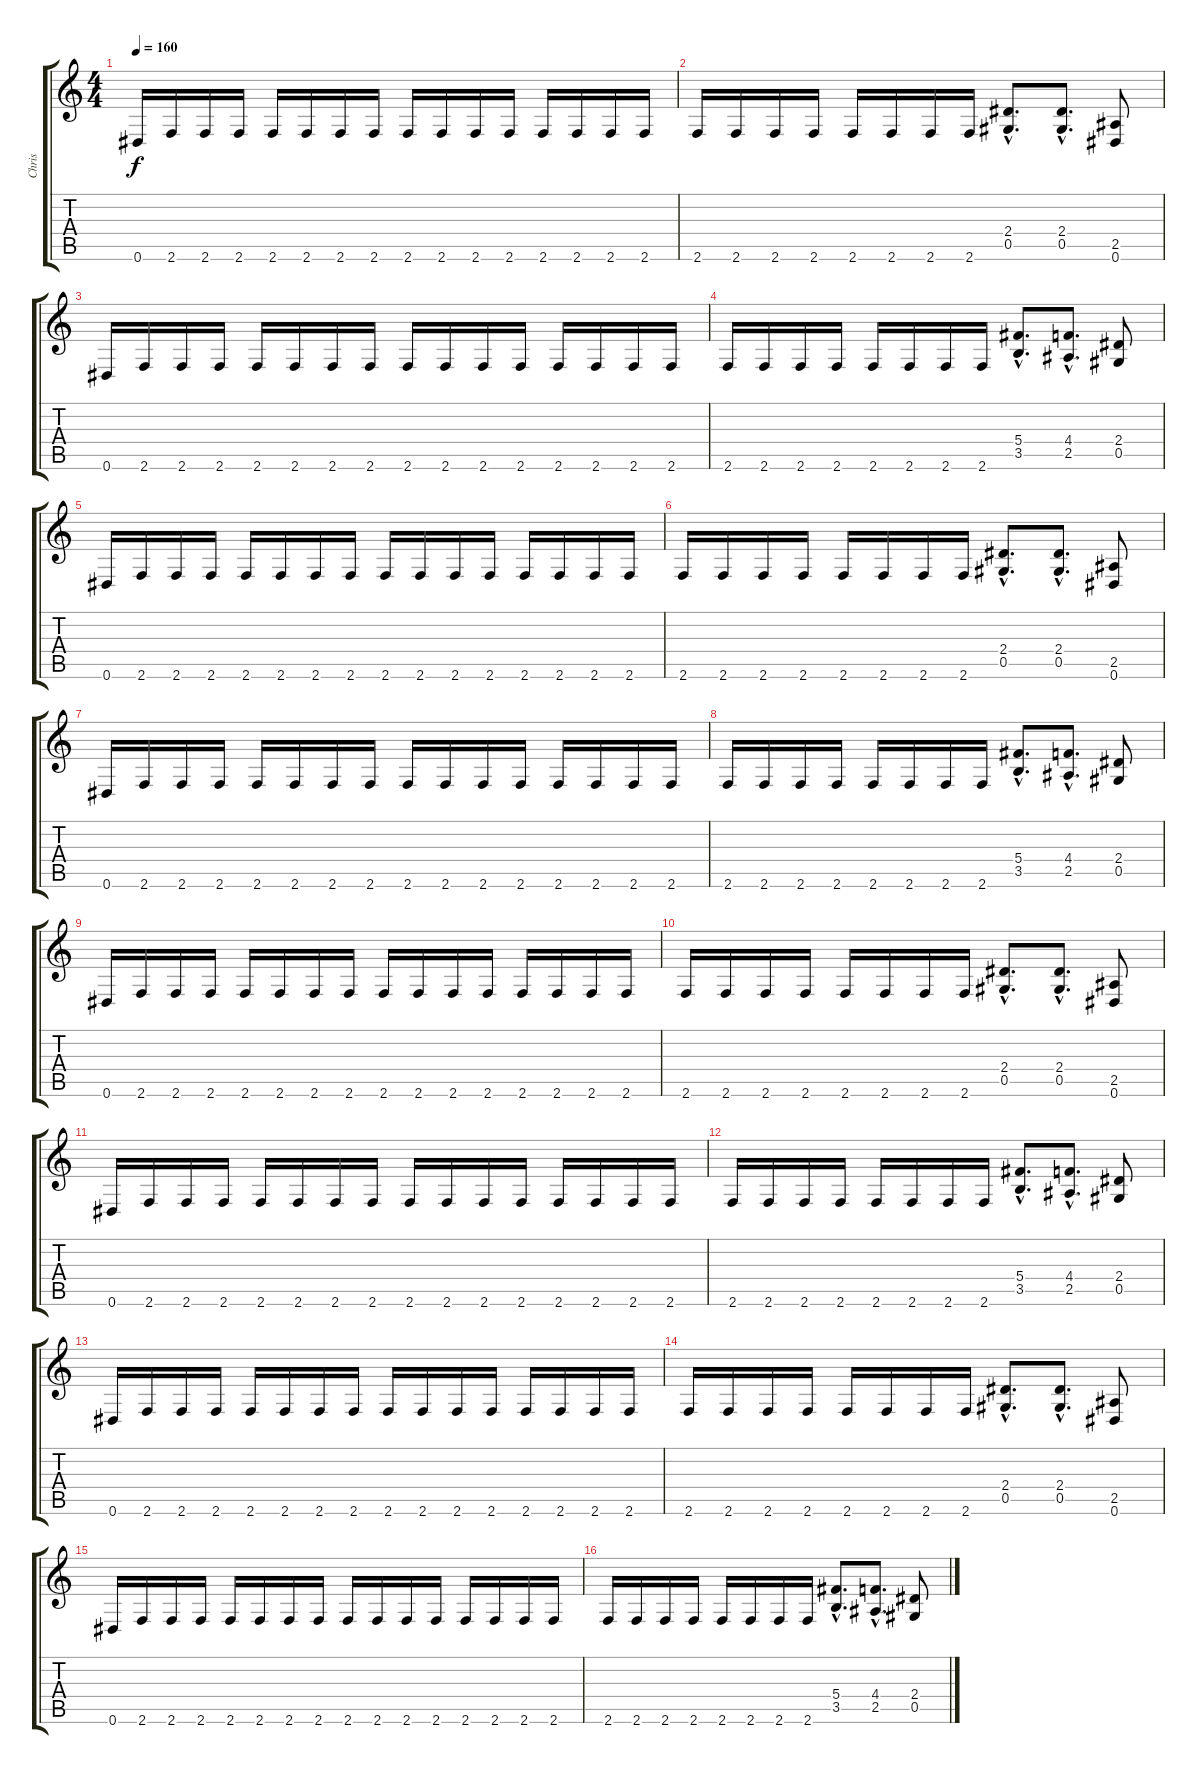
\track ("Chris" "Chris") {instrument distortionguitar}
\staff {score tabs}
\tuning (Eb4 Bb3 Gb3 Db3 Ab2 Eb2) {hide}
\ts (4 4)
\tempo 160
\clef g2
\ks c
0.6.16{dy f} 2.6.16 2.6.16 2.6.16 2.6.16 2.6.16 2.6.16 2.6.16 2.6.16 2.6.16 2.6.16 2.6.16 2.6.16 2.6.16 2.6.16 2.6.16 |
2.6.16 2.6.16 2.6.16 2.6.16 2.6.16 2.6.16 2.6.16 2.6.16 (2.4{hac} 0.5{hac}).8{d} (2.4{hac} 0.5{hac}).8{d} (2.5 0.6).8 |
0.6.16 2.6.16 2.6.16 2.6.16 2.6.16 2.6.16 2.6.16 2.6.16 2.6.16 2.6.16 2.6.16 2.6.16 2.6.16 2.6.16 2.6.16 2.6.16 |
2.6.16 2.6.16 2.6.16 2.6.16 2.6.16 2.6.16 2.6.16 2.6.16 (5.4{hac} 3.5{hac}).8{d} (4.4{hac} 2.5{hac}).8{d} (2.4 0.5).8 |
0.6.16 2.6.16 2.6.16 2.6.16 2.6.16 2.6.16 2.6.16 2.6.16 2.6.16 2.6.16 2.6.16 2.6.16 2.6.16 2.6.16 2.6.16 2.6.16 |
2.6.16 2.6.16 2.6.16 2.6.16 2.6.16 2.6.16 2.6.16 2.6.16 (2.4{hac} 0.5{hac}).8{d} (2.4{hac} 0.5{hac}).8{d} (2.5 0.6).8 |
0.6.16 2.6.16 2.6.16 2.6.16 2.6.16 2.6.16 2.6.16 2.6.16 2.6.16 2.6.16 2.6.16 2.6.16 2.6.16 2.6.16 2.6.16 2.6.16 |
2.6.16 2.6.16 2.6.16 2.6.16 2.6.16 2.6.16 2.6.16 2.6.16 (5.4{hac} 3.5{hac}).8{d} (4.4{hac} 2.5{hac}).8{d} (2.4 0.5).8 |
0.6.16 2.6.16 2.6.16 2.6.16 2.6.16 2.6.16 2.6.16 2.6.16 2.6.16 2.6.16 2.6.16 2.6.16 2.6.16 2.6.16 2.6.16 2.6.16 |
2.6.16 2.6.16 2.6.16 2.6.16 2.6.16 2.6.16 2.6.16 2.6.16 (2.4{hac} 0.5{hac}).8{d} (2.4{hac} 0.5{hac}).8{d} (2.5 0.6).8 |
0.6.16 2.6.16 2.6.16 2.6.16 2.6.16 2.6.16 2.6.16 2.6.16 2.6.16 2.6.16 2.6.16 2.6.16 2.6.16 2.6.16 2.6.16 2.6.16 |
2.6.16 2.6.16 2.6.16 2.6.16 2.6.16 2.6.16 2.6.16 2.6.16 (5.4{hac} 3.5{hac}).8{d} (4.4{hac} 2.5{hac}).8{d} (2.4 0.5).8 |
0.6.16 2.6.16 2.6.16 2.6.16 2.6.16 2.6.16 2.6.16 2.6.16 2.6.16 2.6.16 2.6.16 2.6.16 2.6.16 2.6.16 2.6.16 2.6.16 |
2.6.16 2.6.16 2.6.16 2.6.16 2.6.16 2.6.16 2.6.16 2.6.16 (2.4{hac} 0.5{hac}).8{d} (2.4{hac} 0.5{hac}).8{d} (2.5 0.6).8 |
0.6.16 2.6.16 2.6.16 2.6.16 2.6.16 2.6.16 2.6.16 2.6.16 2.6.16 2.6.16 2.6.16 2.6.16 2.6.16 2.6.16 2.6.16 2.6.16 |
2.6.16 2.6.16 2.6.16 2.6.16 2.6.16 2.6.16 2.6.16 2.6.16 (5.4{hac} 3.5{hac}).8{d} (4.4{hac} 2.5{hac}).8{d} (2.4 0.5).8
